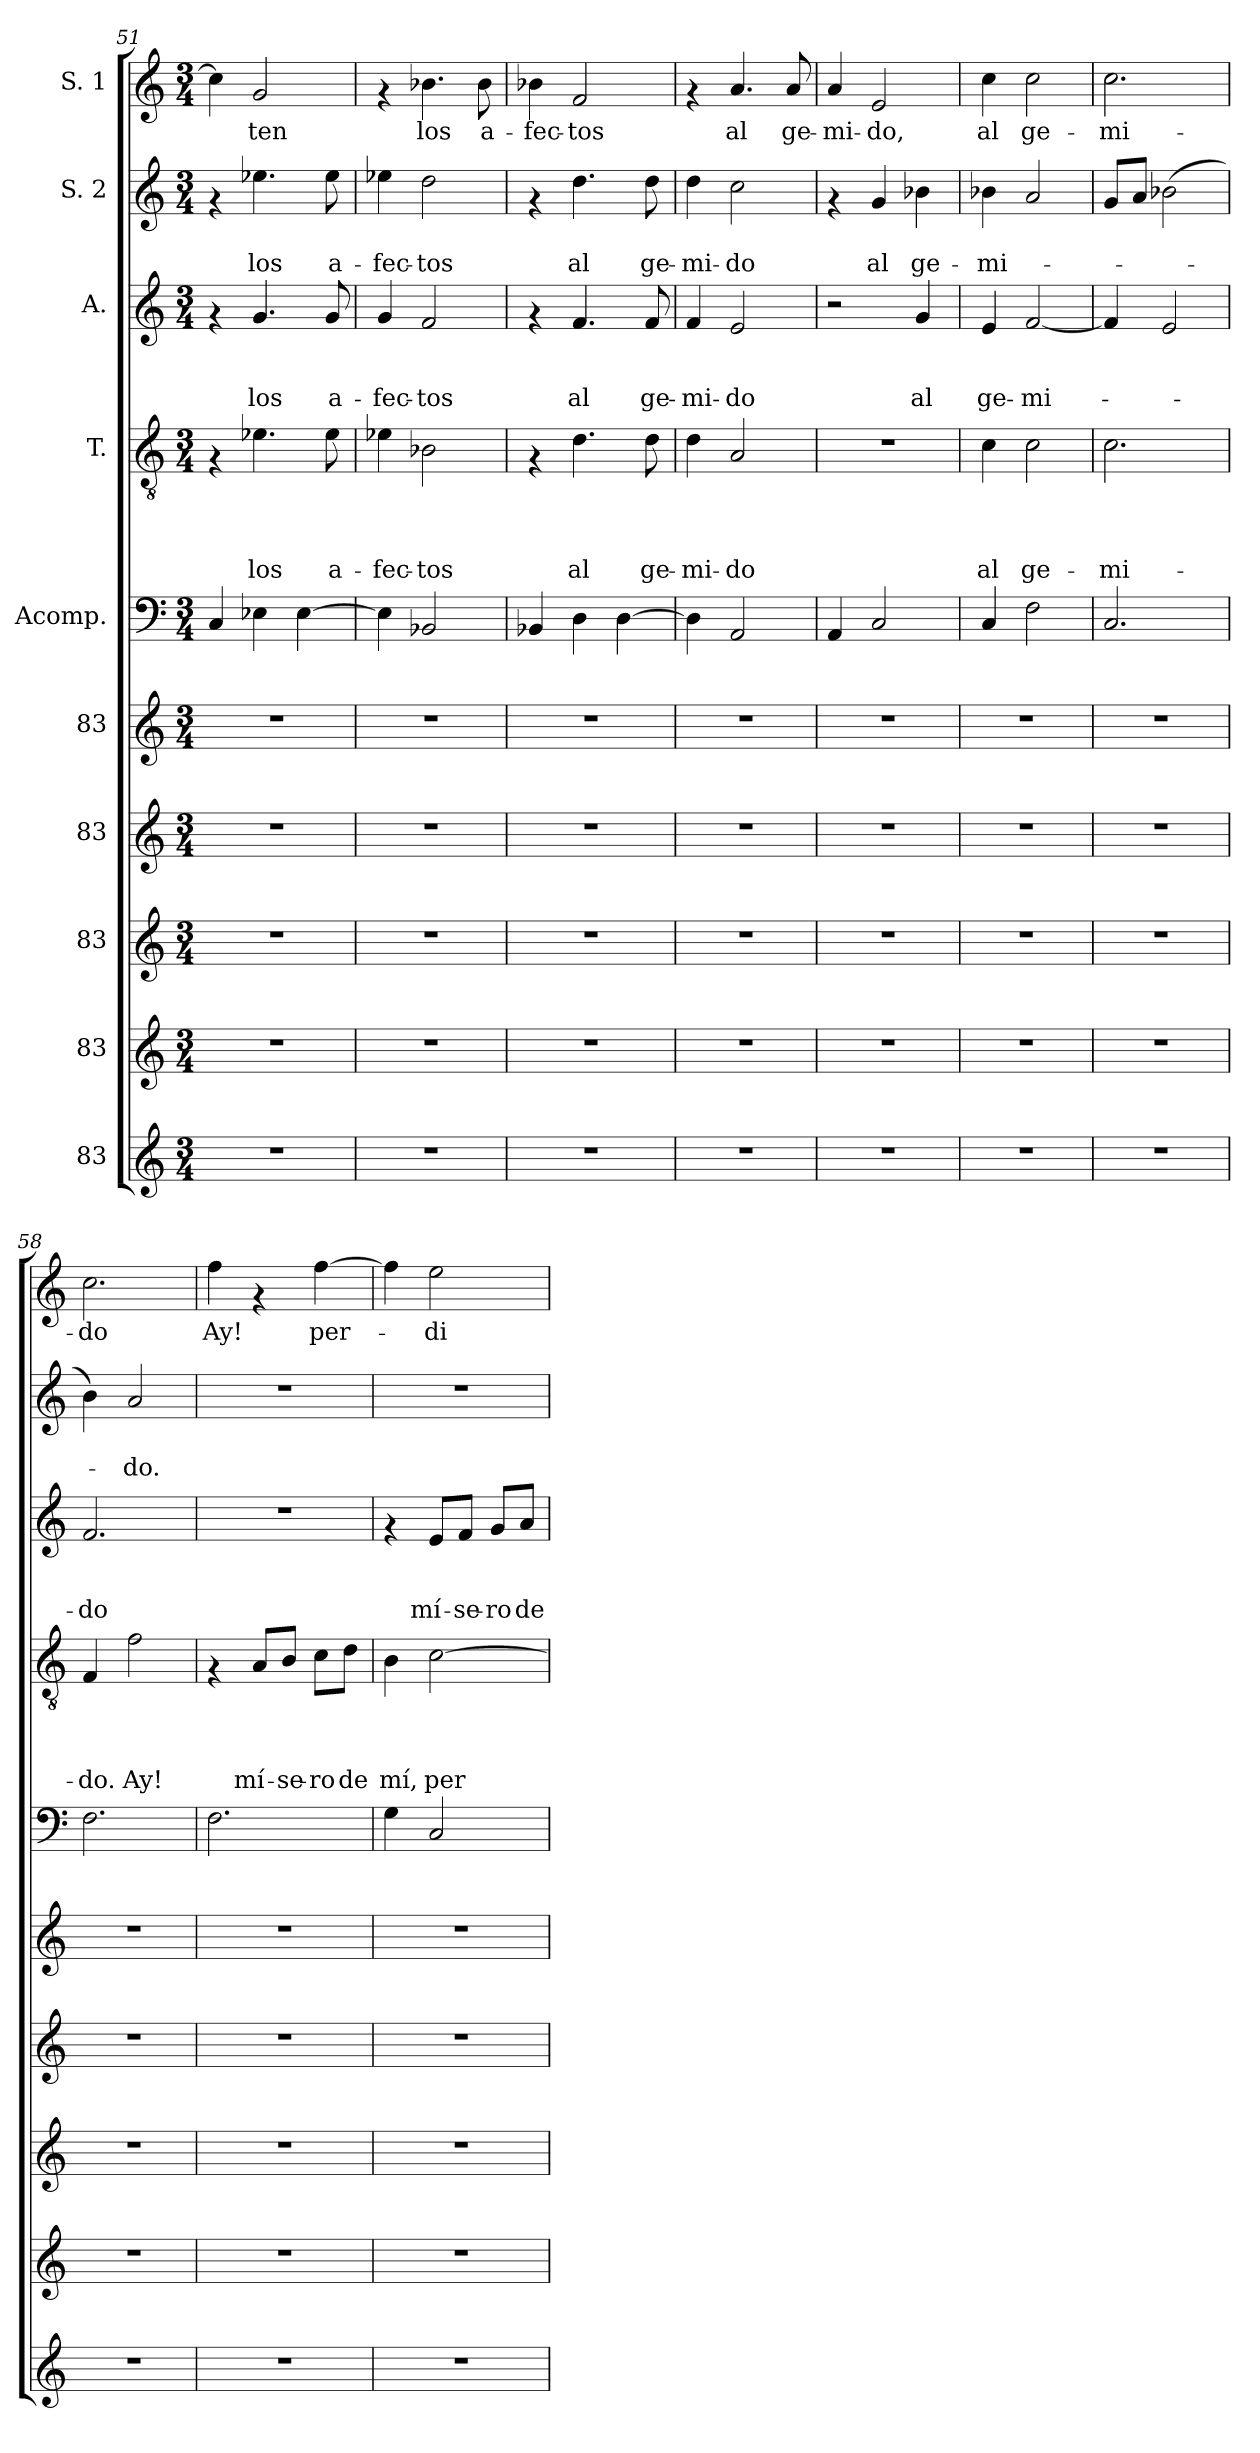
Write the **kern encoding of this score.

**kern	**kern	**kern	**kern	**kern	**kern	**kern	**text	**text	**text	**text	**kern	**text	**text	**text	**kern	**text	**text	**kern	**text
*part10	*part9	*part8	*part7	*part6	*part5	*part4	*part4	*part4	*part4	*part4	*part3	*part3	*part3	*part3	*part2	*part2	*part2	*part1	*part1
*staff10	*staff9	*staff8	*staff7	*staff6	*staff5	*staff4	*staff4	*staff4	*staff4	*staff4	*staff3	*staff3	*staff3	*staff3	*staff2	*staff2	*staff2	*staff1	*staff1
*I"83	*I"83	*I"83	*I"83	*I"83	*I"Acomp.	*I"T.	*	*	*	*	*I"A.	*	*	*	*I"S. 2	*	*	*I"S. 1	*
*clefG2	*clefG2	*clefG2	*clefG2	*clefG2	*clefF4	*clefGv2	*	*	*	*	*clefG2	*	*	*	*clefG2	*	*	*clefG2	*
*k[]	*k[]	*k[]	*k[]	*k[]	*k[]	*k[]	*	*	*	*	*k[]	*	*	*	*k[]	*	*	*k[]	*
*C:	*C:	*C:	*C:	*C:	*C:	*C:	*	*	*	*	*C:	*	*	*	*C:	*	*	*C:	*
*M3/4	*M3/4	*M3/4	*M3/4	*M3/4	*M3/4	*M3/4	*	*	*	*	*M3/4	*	*	*	*M3/4	*	*	*M3/4	*
=51	=51	=51	=51	=51	=51	=51	=51	=51	=51	=51	=51	=51	=51	=51	=51	=51	=51	=51	=51
2.r	2.r	2.r	2.r	2.r	4C/	4rF	.	.	.	.	4rf	.	.	.	4rf	.	.	4cc\]	.
!	!	!	!	!	!	!	!	!	!	!LO:LY:b	!	!	!	!LO:LY:b	!	!	!LO:LY:b	!	!LO:LY:b
.	.	.	.	.	4E-X\	4.e-X\	.	.	.	los	4.g/	.	.	los	4.ee-X\	.	los	2g/	-ten
.	.	.	.	.	[>4E-\	.	.	.	.	.	.	.	.	.	.	.	.	.	.
!	!	!	!	!	!	!	!	!	!	!LO:LY:b	!	!	!	!LO:LY:b	!	!	!LO:LY:b	!	!
.	.	.	.	.	.	8e-\	.	.	.	a-	8g/	.	.	a-	8ee-\	.	a-	.	.
!!LO:PB:g=z
=52	=52	=52	=52	=52	=52	=52	=52	=52	=52	=52	=52	=52	=52	=52	=52	=52	=52	=52	=52
!	!	!	!	!	!	!	!	!	!	!LO:LY:b	!	!	!	!LO:LY:b	!	!	!LO:LY:b	!	!
2.r	2.r	2.r	2.r	2.r	4E-\]	4e-X\	.	.	.	-fec-	4g/	.	.	-fec-	4ee-X\	.	-fec-	4rf	.
!	!	!	!	!	!	!	!	!	!	!LO:LY:b	!	!	!	!LO:LY:b	!	!	!LO:LY:b	!	!LO:LY:b
.	.	.	.	.	2BB-X/	2B-X\	.	.	.	-tos	2f/	.	.	-tos	2dd\	.	-tos	4.b-X\	los
!	!	!	!	!	!	!	!	!	!	!	!	!	!	!	!	!	!	!	!LO:LY:b
.	.	.	.	.	.	.	.	.	.	.	.	.	.	.	.	.	.	8b-\	a-
=53	=53	=53	=53	=53	=53	=53	=53	=53	=53	=53	=53	=53	=53	=53	=53	=53	=53	=53	=53
!	!	!	!	!	!	!	!	!	!	!	!	!	!	!	!	!	!	!	!LO:LY:b
2.r	2.r	2.r	2.r	2.r	4BB-X/	4rF	.	.	.	.	4rf	.	.	.	4rf	.	.	4b-X\	-fec-
!	!	!	!	!	!	!	!	!	!	!LO:LY:b	!	!	!	!LO:LY:b	!	!	!LO:LY:b	!	!LO:LY:b
.	.	.	.	.	4D\	4.d\	.	.	.	al	4.f/	.	.	al	4.dd\	.	al	2f/	-tos
.	.	.	.	.	[>4D\	.	.	.	.	.	.	.	.	.	.	.	.	.	.
!	!	!	!	!	!	!	!	!	!	!LO:LY:b	!	!	!	!LO:LY:b	!	!	!LO:LY:b	!	!
.	.	.	.	.	.	8d\	.	.	.	ge-	8f/	.	.	ge-	8dd\	.	ge-	.	.
=54	=54	=54	=54	=54	=54	=54	=54	=54	=54	=54	=54	=54	=54	=54	=54	=54	=54	=54	=54
!	!	!	!	!	!	!	!	!	!	!LO:LY:b	!	!	!	!LO:LY:b	!	!	!LO:LY:b	!	!
2.r	2.r	2.r	2.r	2.r	4D\]	4d\	.	.	.	-mi-	4f/	.	.	-mi-	4dd\	.	-mi-	4rf	.
!	!	!	!	!	!	!	!	!	!	!LO:LY:b	!	!	!	!LO:LY:b	!	!	!LO:LY:b	!	!LO:LY:b
.	.	.	.	.	2AA/	2A/	.	.	.	-do	2e/	.	.	-do	2cc\	.	-do	4.a/	al
!	!	!	!	!	!	!	!	!	!	!	!	!	!	!	!	!	!	!	!LO:LY:b
.	.	.	.	.	.	.	.	.	.	.	.	.	.	.	.	.	.	8a/	ge-
=55	=55	=55	=55	=55	=55	=55	=55	=55	=55	=55	=55	=55	=55	=55	=55	=55	=55	=55	=55
!	!	!	!	!	!	!	!	!	!	!	!	!	!	!	!	!	!	!	!LO:LY:b
2.r	2.r	2.r	2.r	2.r	4AA/	2.r	.	.	.	.	2r	.	.	.	4rf	.	.	4a/	-mi-
!	!	!	!	!	!	!	!	!	!	!	!	!	!	!	!	!	!LO:LY:b	!	!LO:LY:b
.	.	.	.	.	2C/	.	.	.	.	.	.	.	.	.	4g/	.	al	2e/	-do,
!	!	!	!	!	!	!	!	!	!	!	!	!	!	!LO:LY:b	!	!	!LO:LY:b	!	!
.	.	.	.	.	.	.	.	.	.	.	4g/	.	.	al	4b-X\	.	ge-	.	.
=56	=56	=56	=56	=56	=56	=56	=56	=56	=56	=56	=56	=56	=56	=56	=56	=56	=56	=56	=56
!	!	!	!	!	!	!	!	!	!	!LO:LY:b	!	!	!	!LO:LY:b	!	!	!LO:LY:b	!	!LO:LY:b
2.r	2.r	2.r	2.r	2.r	4C/	4c\	.	.	.	al	4e/	.	.	ge-	4b-X\	.	-mi-	4cc\	al
!	!	!	!	!	!	!	!	!	!	!LO:LY:b	!	!	!	!LO:LY:b	!	!	!	!	!LO:LY:b
.	.	.	.	.	2F\	2c\	.	.	.	ge-	[>2f/	.	.	-mi-	2a/	.	.	2cc\	ge-
=57	=57	=57	=57	=57	=57	=57	=57	=57	=57	=57	=57	=57	=57	=57	=57	=57	=57	=57	=57
!	!	!	!	!	!	!	!	!	!	!LO:LY:b	!	!	!	!	!	!	!	!	!LO:LY:b
2.r	2.r	2.r	2.r	2.r	2.C/	2.c\	.	.	.	-mi-	4f/]	.	.	.	8g/L	.	.	2.cc\	-mi-
.	.	.	.	.	.	.	.	.	.	.	.	.	.	.	8a/J	.	.	.	.
.	.	.	.	.	.	.	.	.	.	.	2e/	.	.	.	(>2b-X\	.	.	.	.
=58	=58	=58	=58	=58	=58	=58	=58	=58	=58	=58	=58	=58	=58	=58	=58	=58	=58	=58	=58
!	!	!	!	!	!	!	!	!	!	!LO:LY:b	!	!	!	!LO:LY:b	!	!	!	!	!LO:LY:b
2.r	2.r	2.r	2.r	2.r	2.F\	4F/	.	.	.	-do.	2.f/	.	.	-do	4b\)	.	.	2.cc\	-do
!	!	!	!	!	!	!	!	!	!	!LO:LY:b	!	!	!	!	!	!	!LO:LY:b	!	!
.	.	.	.	.	.	2f\	.	.	.	Ay!	.	.	.	.	2a/	.	-do.	.	.
!!LO:LB:g=z
=59	=59	=59	=59	=59	=59	=59	=59	=59	=59	=59	=59	=59	=59	=59	=59	=59	=59	=59	=59
!	!	!	!	!	!	!	!	!	!	!	!	!	!	!	!	!	!	!	!LO:LY:b
2.r	2.r	2.r	2.r	2.r	2.F\	4rF	.	.	.	.	2.r	.	.	.	2.r	.	.	4ff\	Ay!
!	!	!	!	!	!	!	!	!	!	!LO:LY:b	!	!	!	!	!	!	!	!	!
.	.	.	.	.	.	8A/L	.	.	.	mí-	.	.	.	.	.	.	.	4rf	.
!	!	!	!	!	!	!	!	!	!	!LO:LY:b	!	!	!	!	!	!	!	!	!
.	.	.	.	.	.	8B/J	.	.	.	-se-	.	.	.	.	.	.	.	.	.
!	!	!	!	!	!	!	!	!	!	!LO:LY:b	!	!	!	!	!	!	!	!	!LO:LY:b
.	.	.	.	.	.	8c\L	.	.	.	-ro	.	.	.	.	.	.	.	[>4ff\	per-
!	!	!	!	!	!	!	!	!	!	!LO:LY:b	!	!	!	!	!	!	!	!	!
.	.	.	.	.	.	8d\J	.	.	.	de	.	.	.	.	.	.	.	.	.
=60	=60	=60	=60	=60	=60	=60	=60	=60	=60	=60	=60	=60	=60	=60	=60	=60	=60	=60	=60
!	!	!	!	!	!	!	!	!	!	!LO:LY:b	!	!	!	!	!	!	!	!	!
2.r	2.r	2.r	2.r	2.r	4G\	4B\	.	.	.	mí,	4rf	.	.	.	2.r	.	.	4ff\]	.
!	!	!	!	!	!	!	!	!	!	!LO:LY:b	!	!	!	!LO:LY:b	!	!	!	!	!LO:LY:b
.	.	.	.	.	2C/	[>2c\	.	.	.	per-	8e/L	.	.	mí-	.	.	.	2ee\	-di-
!	!	!	!	!	!	!	!	!	!	!	!	!	!	!LO:LY:b	!	!	!	!	!
.	.	.	.	.	.	.	.	.	.	.	8f/J	.	.	-se-	.	.	.	.	.
!	!	!	!	!	!	!	!	!	!	!	!	!	!	!LO:LY:b	!	!	!	!	!
.	.	.	.	.	.	.	.	.	.	.	8g/L	.	.	-ro	.	.	.	.	.
!	!	!	!	!	!	!	!	!	!	!	!	!	!	!LO:LY:b	!	!	!	!	!
.	.	.	.	.	.	.	.	.	.	.	8a/J	.	.	de	.	.	.	.	.
=	=	=	=	=	=	=	=	=	=	=	=	=	=	=	=	=	=	=	=
*-	*-	*-	*-	*-	*-	*-	*-	*-	*-	*-	*-	*-	*-	*-	*-	*-	*-	*-	*-
